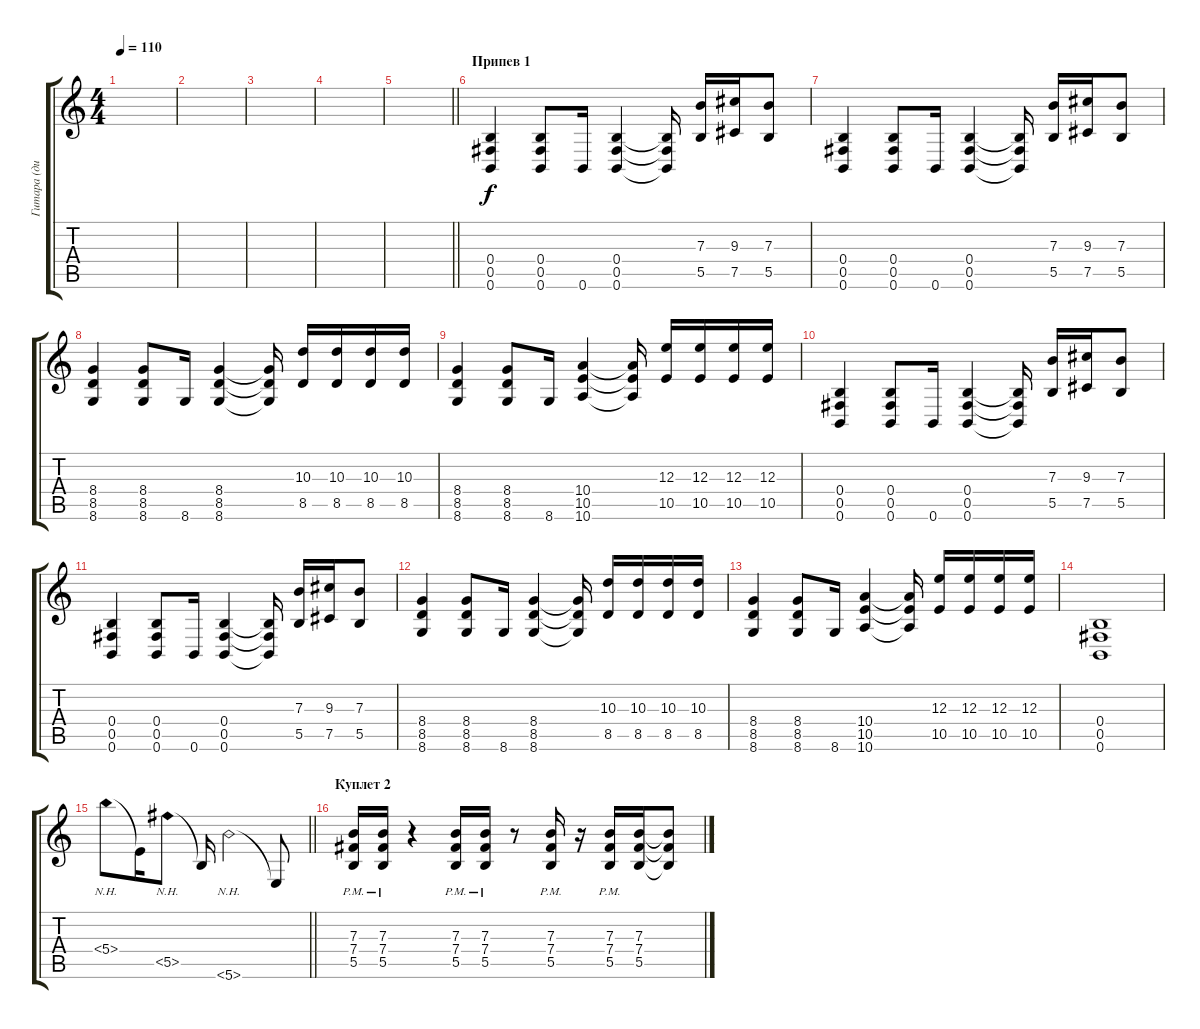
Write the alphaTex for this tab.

\track ("Гитара (дист) 2" "Гитара (ди") {instrument distortionguitar}
\staff {score tabs}
\tuning (Db4 Ab3 E3 B2 Gb2 B1) {hide}
\ts (4 4)
\tempo 110
\clef g2
\ks c
|
|
|
|
\barLineRight lightlight
|
\section ("" "Припев 1")
(0.4 0.5 0.6).4 (0.4 0.5 0.6).8 0.6.16 (0.4 0.5 0.6).4 (0.4{t} 0.5{t} 0.6{t}).16 (7.3 5.5).16 (9.3 7.5).16 (7.3 5.5).8 |
(0.4 0.5 0.6).4 (0.4 0.5 0.6).8 0.6.16 (0.4 0.5 0.6).4 (0.4{t} 0.5{t} 0.6{t}).16 (7.3 5.5).16 (9.3 7.5).16 (7.3 5.5).8 |
(8.4 8.5 8.6).4 (8.4 8.5 8.6).8 8.6.16 (8.4 8.5 8.6).4 (8.4{t} 8.5{t} 8.6{t}).16 (10.3 8.5).16 (10.3 8.5).16 (10.3 8.5).16 (10.3 8.5).16 |
(8.4 8.5 8.6).4 (8.4 8.5 8.6).8 8.6.16 (10.4 10.5 10.6).4 (10.4{t} 10.5{t} 10.6{t}).16 (12.3 10.5).16 (12.3 10.5).16 (12.3 10.5).16 (12.3 10.5).16 |
(0.4 0.5 0.6).4 (0.4 0.5 0.6).8 0.6.16 (0.4 0.5 0.6).4 (0.4{t} 0.5{t} 0.6{t}).16 (7.3 5.5).16 (9.3 7.5).16 (7.3 5.5).8 |
(0.4 0.5 0.6).4 (0.4 0.5 0.6).8 0.6.16 (0.4 0.5 0.6).4 (0.4{t} 0.5{t} 0.6{t}).16 (7.3 5.5).16 (9.3 7.5).16 (7.3 5.5).8 |
(8.4 8.5 8.6).4 (8.4 8.5 8.6).8 8.6.16 (8.4 8.5 8.6).4 (8.4{t} 8.5{t} 8.6{t}).16 (10.3 8.5).16 (10.3 8.5).16 (10.3 8.5).16 (10.3 8.5).16 |
(8.4 8.5 8.6).4 (8.4 8.5 8.6).8 8.6.16 (10.4 10.5 10.6).4 (10.4{t} 10.5{t} 10.6{t}).16 (12.3 10.5).16 (12.3 10.5).16 (12.3 10.5).16 (12.3 10.5).16 |
(0.4 0.5 0.6).1 |
\barLineRight lightlight
5.4{nh}.8 5.4{t}.16 5.5{nh}.8 5.5{t}.16 5.6{nh}.2 5.6{t}.8 |
\section ("" "Куплет 2")
(7.3{pm} 7.4{pm} 5.5{pm}).16 (7.3{pm} 7.4{pm} 5.5{pm}).16 r.4 (7.3{pm} 7.4{pm} 5.5{pm}).16 (7.3{pm} 7.4{pm} 5.5{pm}).16 r.8 (7.3{pm} 7.4{pm} 5.5{pm}).16 r.16 (7.3{pm} 7.4{pm} 5.5{pm}).16 (7.3 7.4 5.5).16 (7.3{t} 7.4{t} 5.5{t}).8
